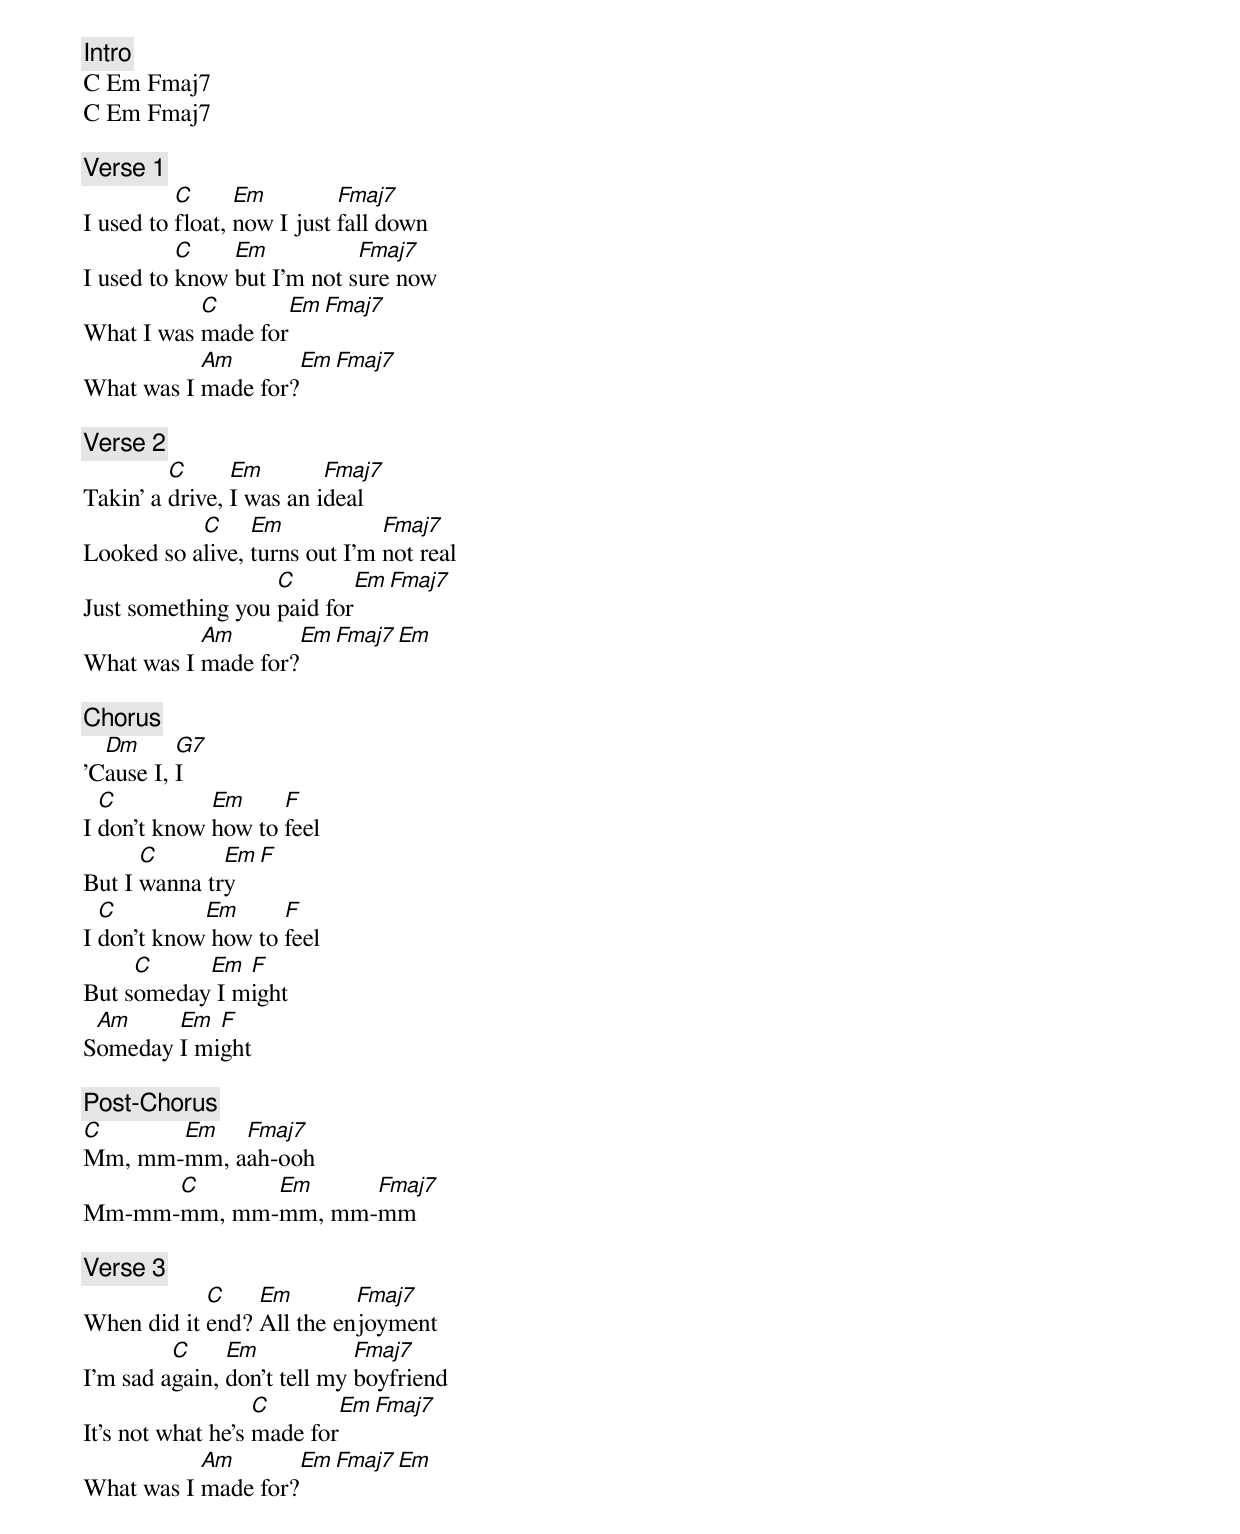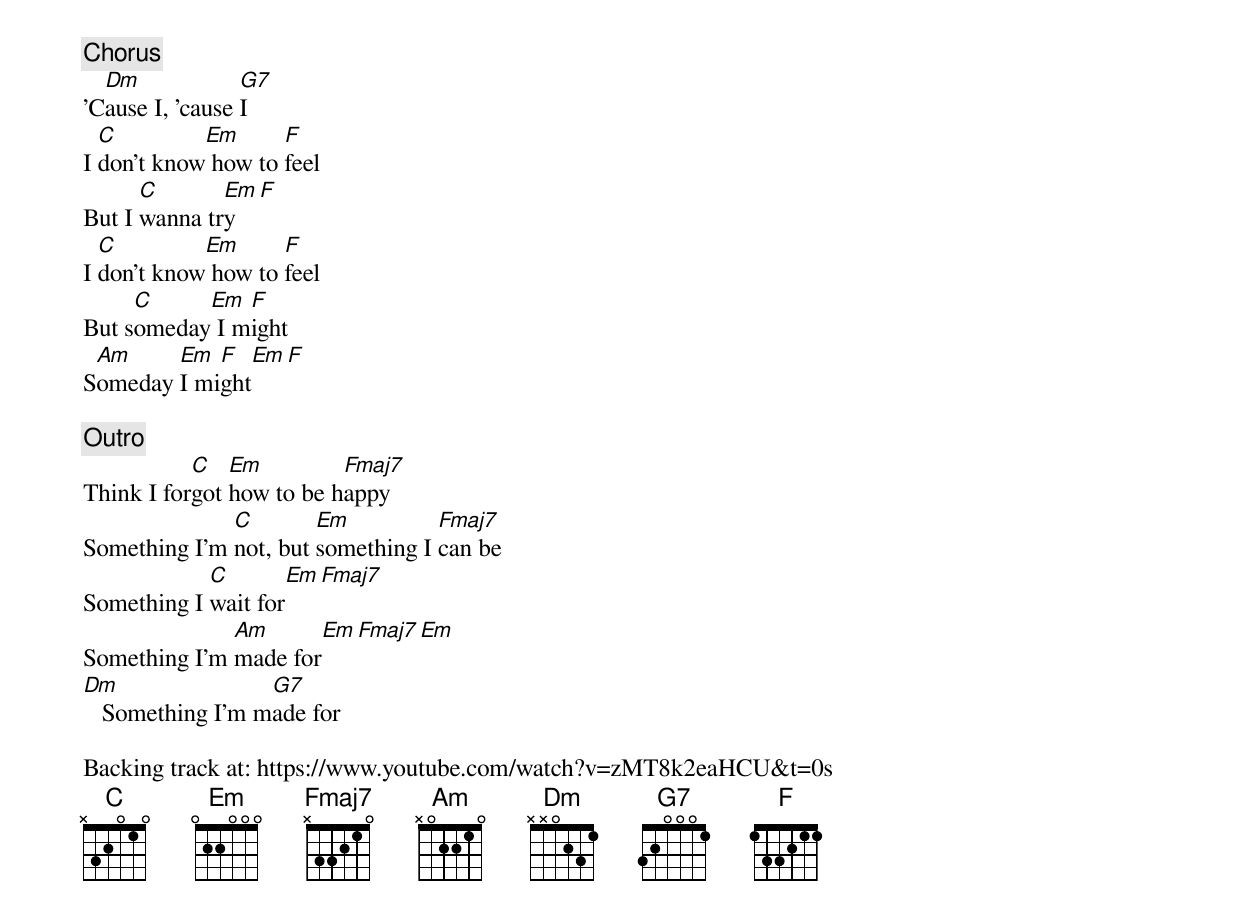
[Intro]
C Em Fmaj7
C Em Fmaj7

[Verse 1]
          C      Em         Fmaj7
I used to float, now I just fall down
          C    Em           Fmaj7
I used to know but I'm not sure now
           C        Em Fmaj7
What I was made for
           Am        Em Fmaj7
What was I made for?

[Verse 2]
         C      Em        Fmaj7
Takin' a drive, I was an ideal
           C     Em            Fmaj7
Looked so alive, turns out I'm not real
                   C        Em Fmaj7
Just something you paid for
           Am        Em Fmaj7 Em
What was I made for?

[Chorus]
  Dm      G7
'Cause I, I
  C          Em     F
I don't know how to feel
      C       Em  F
But I wanna try
  C         Em      F
I don't know how to feel
     C     Em  F
But someday I might
 Am     Em  F
Someday I might

[Post-Chorus]
C      Em   Fmaj7
Mm, mm-mm, aah-ooh
      C      Em     Fmaj7
Mm-mm-mm, mm-mm, mm-mm

[Verse 3]
            C    Em        Fmaj7
When did it end? All the enjoyment
         C     Em            Fmaj7
I'm sad again, don't tell my boyfriend
                   C        Em Fmaj7
It's not what he's made for
           Am       Em Fmaj7 Em
What was I made for?

[Chorus]
  Dm             G7
'Cause I, 'cause I
  C         Em      F
I don't know how to feel
      C       Em  F
But I wanna try
  C         Em      F
I don't know how to feel
     C     Em  F
But someday I might
 Am     Em  F   Em  F
Someday I might

[Outro]
           C   Em         Fmaj7
Think I forgot how to be happy
              C        Em          Fmaj7
Something I'm not, but something I can be
            C       Em Fmaj7
Something I wait for
              Am      Em Fmaj7 Em
Something I'm made for
Dm                G7
   Something I'm made for

Backing track at: https://www.youtube.com/watch?v=zMT8k2eaHCU&t=0s
